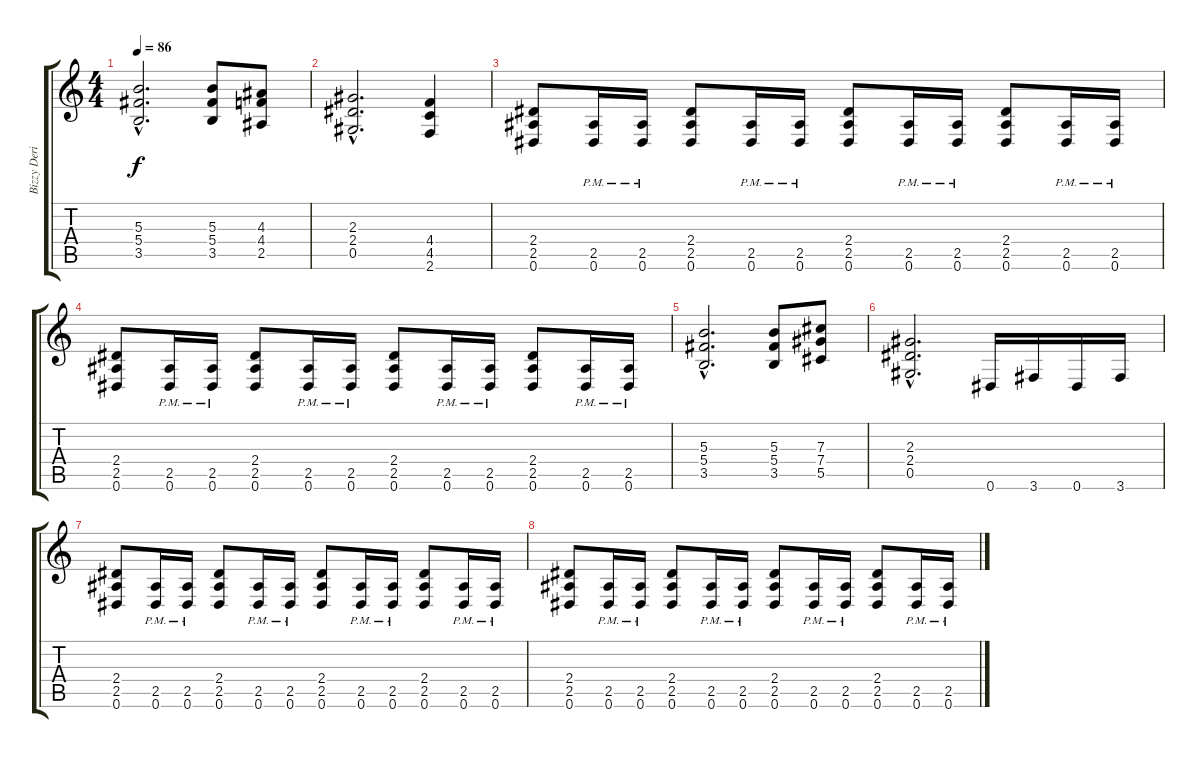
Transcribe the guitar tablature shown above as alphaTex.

\track ("Bizzy Derick - Rythm Guitar" "Bizzy Deri") {instrument distortionguitar}
\staff {score tabs}
\tuning (Eb4 Bb3 Gb3 Db3 Ab2 Eb2) {hide}
\ts (4 4)
\tempo 86
\clef g2
\ks c
(5.3{hac} 5.4{hac} 3.5{hac}).2{d dy f} (5.3 5.4 3.5).8 (4.3 4.4 2.5).8 |
(2.3{hac} 2.4{hac} 0.5{hac}).2{d} (4.4 4.5 2.6).4 |
(2.4 2.5 0.6).8 (2.5{pm} 0.6{pm}).16 (2.5{pm} 0.6{pm}).16 (2.4 2.5 0.6).8 (2.5{pm} 0.6{pm}).16 (2.5{pm} 0.6{pm}).16 (2.4 2.5 0.6).8 (2.5{pm} 0.6{pm}).16 (2.5{pm} 0.6{pm}).16 (2.4 2.5 0.6).8 (2.5{pm} 0.6{pm}).16 (2.5{pm} 0.6{pm}).16 |
(2.4 2.5 0.6).8 (2.5{pm} 0.6{pm}).16 (2.5{pm} 0.6{pm}).16 (2.4 2.5 0.6).8 (2.5{pm} 0.6{pm}).16 (2.5{pm} 0.6{pm}).16 (2.4 2.5 0.6).8 (2.5{pm} 0.6{pm}).16 (2.5{pm} 0.6{pm}).16 (2.4 2.5 0.6).8 (2.5{pm} 0.6{pm}).16 (2.5{pm} 0.6{pm}).16 |
(5.3{hac} 5.4{hac} 3.5{hac}).2{d} (5.3 5.4 3.5).8 (7.3 7.4 5.5).8 |
(2.3{hac} 2.4{hac} 0.5{hac}).2{d} 0.6.16 3.6.16 0.6.16 3.6.16 |
(2.4 2.5 0.6).8 (2.5{pm} 0.6{pm}).16 (2.5{pm} 0.6{pm}).16 (2.4 2.5 0.6).8 (2.5{pm} 0.6{pm}).16 (2.5{pm} 0.6{pm}).16 (2.4 2.5 0.6).8 (2.5{pm} 0.6{pm}).16 (2.5{pm} 0.6{pm}).16 (2.4 2.5 0.6).8 (2.5{pm} 0.6{pm}).16 (2.5{pm} 0.6{pm}).16 |
(2.4 2.5 0.6).8 (2.5{pm} 0.6{pm}).16 (2.5{pm} 0.6{pm}).16 (2.4 2.5 0.6).8 (2.5{pm} 0.6{pm}).16 (2.5{pm} 0.6{pm}).16 (2.4 2.5 0.6).8 (2.5{pm} 0.6{pm}).16 (2.5{pm} 0.6{pm}).16 (2.4 2.5 0.6).8 (2.5{pm} 0.6{pm}).16 (2.5{pm} 0.6{pm}).16
